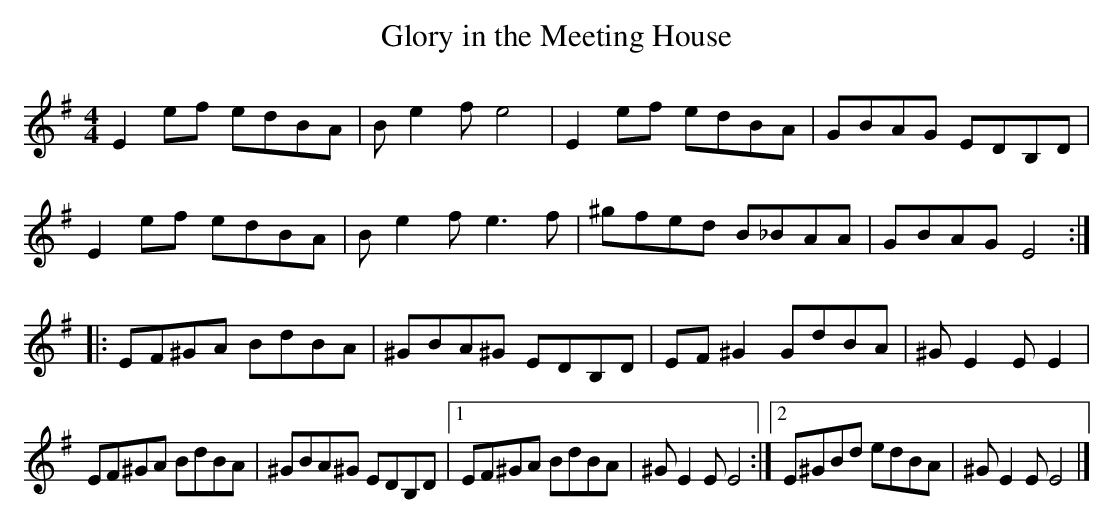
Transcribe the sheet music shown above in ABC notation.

X:1
T:Glory in the Meeting House
M:4/4
L:1/8
K:Em
E2 ef edBA|Be2f e4|E2 ef edBA|GBAG EDB,D|
E2 ef edBA|Be2f e3f|^gfed B_BAA|GBAG E4:|
|:EF^GA BdBA|^GBA^G EDB,D|EF^G2 GdBA|^GE2EE2|
EF^GA BdBA|^GBA^G EDB,D|1 EF^GA BdBA|^GE2 E E4:|2 E^GBd edBA|^GE2 EE4|]
